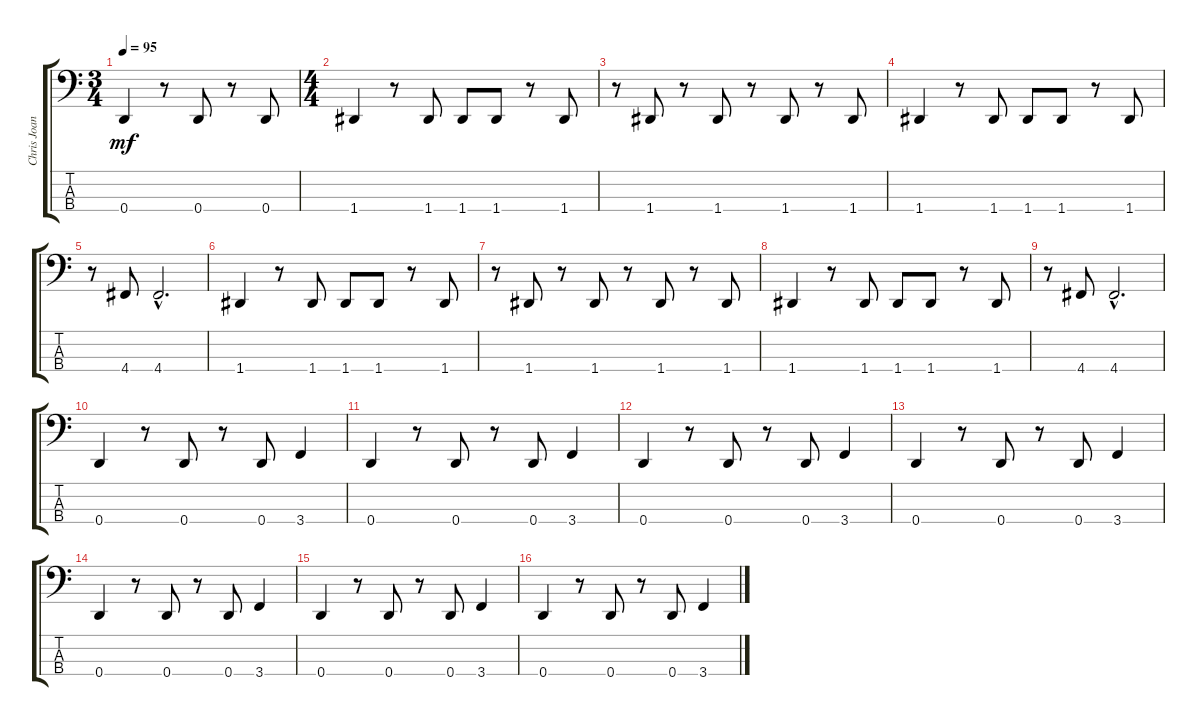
\track ("Chris Joannou (Basse)" "Chris Joan") {instrument electricbasspick}
\staff {score tabs}
\tuning (G2 D2 A1 D1) {hide}
\ts (3 4)
\tempo 95
\clef f4
\ks c
0.4.4{dy mf} r.8 0.4.8 r.8 0.4.8 |
\ts (4 4)
1.4.4 r.8 1.4.8 1.4.8 1.4.8 r.8 1.4.8 |
r.8 1.4.8 r.8 1.4.8 r.8 1.4.8 r.8 1.4.8 |
1.4.4 r.8 1.4.8 1.4.8 1.4.8 r.8 1.4.8 |
r.8 4.4.8 4.4{hac}.2{d} |
1.4.4 r.8 1.4.8 1.4.8 1.4.8 r.8 1.4.8 |
r.8 1.4.8 r.8 1.4.8 r.8 1.4.8 r.8 1.4.8 |
1.4.4 r.8 1.4.8 1.4.8 1.4.8 r.8 1.4.8 |
r.8 4.4.8 4.4{hac}.2{d} |
0.4.4 r.8 0.4.8 r.8 0.4.8 3.4.4 |
0.4.4 r.8 0.4.8 r.8 0.4.8 3.4.4 |
0.4.4 r.8 0.4.8 r.8 0.4.8 3.4.4 |
0.4.4 r.8 0.4.8 r.8 0.4.8 3.4.4 |
0.4.4 r.8 0.4.8 r.8 0.4.8 3.4.4 |
0.4.4 r.8 0.4.8 r.8 0.4.8 3.4.4 |
0.4.4 r.8 0.4.8 r.8 0.4.8 3.4.4
